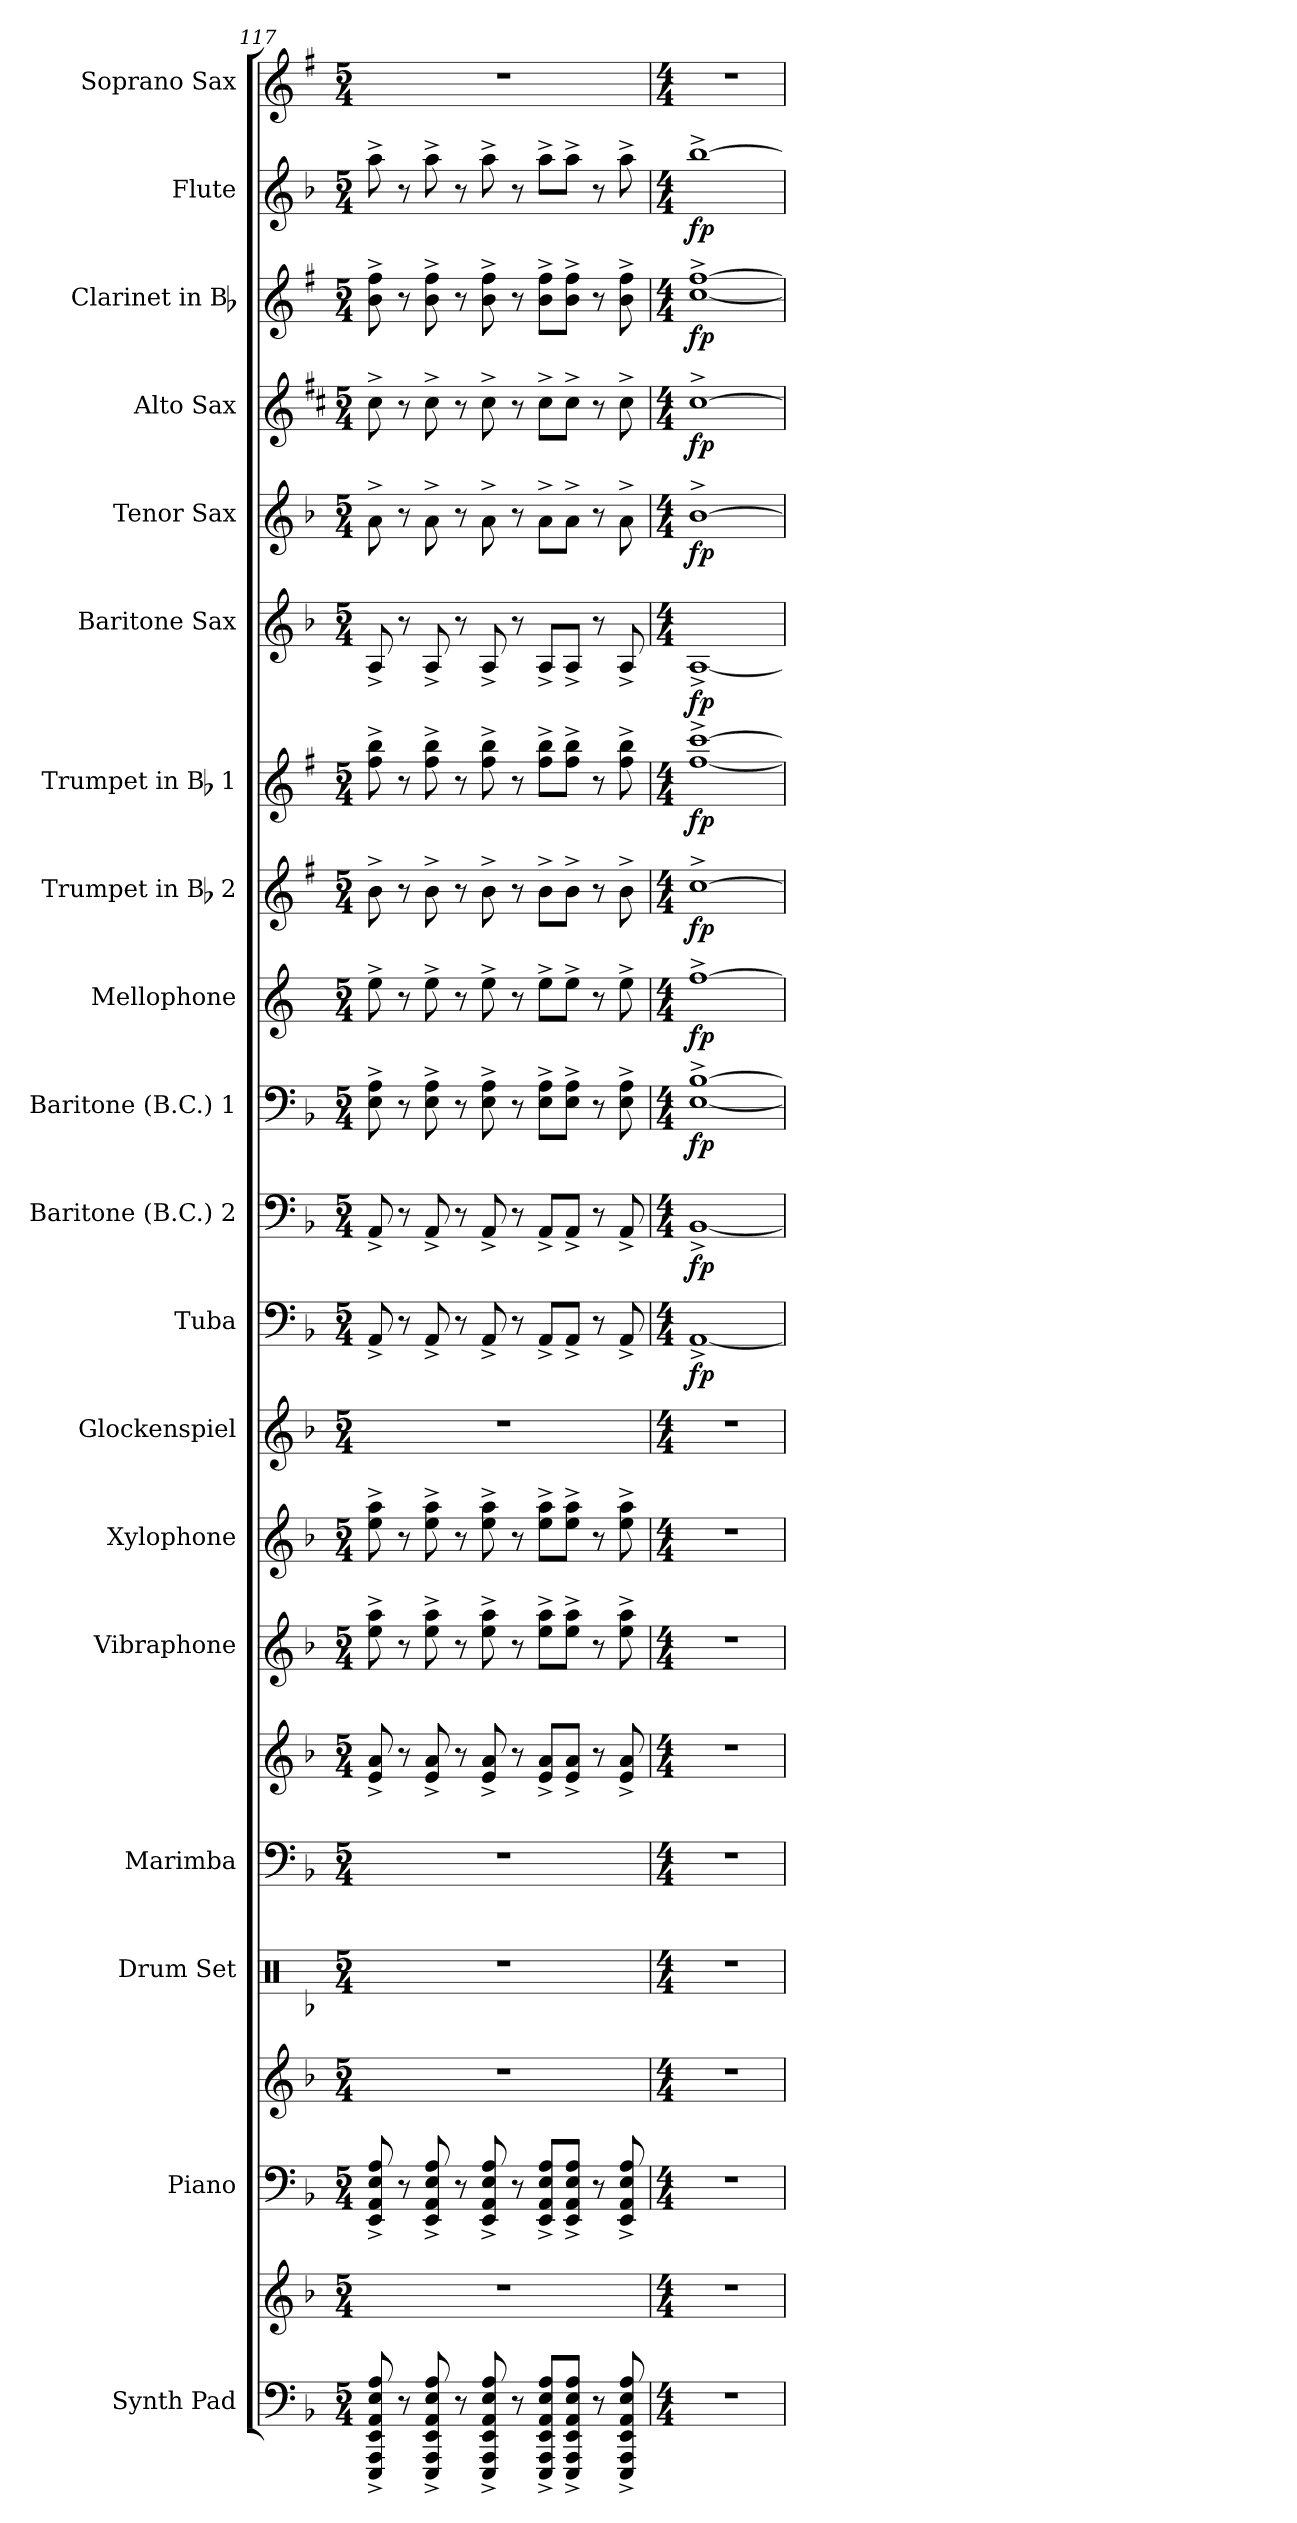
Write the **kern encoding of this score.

**kern	**kern	**kern	**kern	**kern	**kern	**kern	**kern	**kern	**kern	**kern	**dynam	**kern	**dynam	**kern	**dynam	**kern	**dynam	**kern	**dynam	**kern	**dynam	**kern	**dynam	**kern	**dynam	**kern	**dynam	**kern	**dynam	**kern	**dynam	**kern
*part19	*part19	*part18	*part18	*part17	*part16	*part16	*part15	*part14	*part13	*part12	*part12	*part11	*part11	*part10	*part10	*part9	*part9	*part8	*part8	*part7	*part7	*part6	*part6	*part5	*part5	*part4	*part4	*part3	*part3	*part2	*part2	*part1
*staff22	*staff21	*staff20	*staff19	*staff18	*staff17	*staff16	*staff15	*staff14	*staff13	*staff12	*staff12	*staff11	*staff11	*staff10	*staff10	*staff9	*staff9	*staff8	*staff8	*staff7	*staff7	*staff6	*staff6	*staff5	*staff5	*staff4	*staff4	*staff3	*staff3	*staff2	*staff2	*staff1
*I"Synth Pad	*	*I"Piano	*	*I"Drum Set	*I"Marimba	*	*I"Vibraphone	*I"Xylophone	*I"Glockenspiel	*I"Tuba	*	*I"Baritone (B.C.) 2	*	*I"Baritone (B.C.) 1	*	*I"Mellophone	*	*I"Trumpet in Bb 2	*	*I"Trumpet in Bb 1	*	*I"Baritone Sax	*	*I"Tenor Sax	*	*I"Alto Sax	*	*I"Clarinet in Bb	*	*I"Flute	*	*I"Soprano Sax
*I'Pad	*	*I'Pno.	*	*I'D. S.	*I'Mrb.	*	*I'Vib.	*I'Xyl.	*I'Glk.	*I'Tuba	*	*I'Bar. 2	*	*I'Bar. 1	*	*I'Mello.	*	*	*	*	*	*I'B. Sx.	*	*I'T. Sx.	*	*I'A. Sx.	*	*	*	*I'Fl.	*	*I'S. Sx.
*clefF4	*clefG2	*clefF4	*clefG2	*clefX	*clefF4	*clefG2	*clefG2	*clefG2	*clefG2	*clefF4	*	*clefF4	*	*clefF4	*	*clefG2	*	*clefG2	*	*clefG2	*	*clefG2	*	*clefG2	*	*clefG2	*	*clefG2	*	*clefG2	*	*clefG2
*	*	*	*	*	*	*	*	*ITrd-7c-12	*ITrd-14c-24	*	*	*	*	*	*	*ITrd4c7	*	*ITrd1c2	*	*ITrd1c2	*	*ITrd12c21	*	*ITrd8c14	*	*ITrd5c9	*	*ITrd1c2	*	*	*	*ITrd1c2
*k[b-]	*k[b-]	*k[b-]	*k[b-]	*k[b-]	*k[b-]	*k[b-]	*k[b-]	*k[b-]	*k[b-]	*k[b-]	*	*k[b-]	*	*k[b-]	*	*k[b-]	*	*k[b-]	*	*k[b-]	*	*k[b-]	*	*k[b-]	*	*k[b-]	*	*k[b-]	*	*k[b-]	*	*k[b-]
*F:	*F:	*F:	*F:	*F:	*F:	*F:	*F:	*F:	*F:	*F:	*	*F:	*	*F:	*	*F:	*	*F:	*	*F:	*	*F:	*	*F:	*	*F:	*	*F:	*	*F:	*	*F:
*M5/4	*M5/4	*M5/4	*M5/4	*M5/4	*M5/4	*M5/4	*M5/4	*M5/4	*M5/4	*M5/4	*	*M5/4	*	*M5/4	*	*M5/4	*	*M5/4	*	*M5/4	*	*M5/4	*	*M5/4	*	*M5/4	*	*M5/4	*	*M5/4	*	*M5/4
=117	=117	=117	=117	=117	=117	=117	=117	=117	=117	=117	=117	=117	=117	=117	=117	=117	=117	=117	=117	=117	=117	=117	=117	=117	=117	=117	=117	=117	=117	=117	=117	=117
8EEE/^ 8AAA/^ 8EE/^ 8AA/^ 8E/^ 8A/^	4%5r	8EE/^ 8AA/^ 8E/^ 8A/^	4%5r	4%5r	4%5r	8e/^ 8a/^	8ee\^ 8aa\^	8eee\^ 8aaa\^	4%5r	8AA^/	.	8AA^/	.	8E\^ 8A\^	.	8a^\	.	8a^\	.	8ee\^ 8aa\^	.	8AA^/	.	8A^\	.	8e^\	.	8a\^ 8ee\^	.	8aa^\	.	4%5r
8r	.	8r	.	.	.	8r	8r	8r	.	8r	.	8r	.	8r	.	8r	.	8r	.	8r	.	8r	.	8r	.	8r	.	8r	.	8r	.	.
8EEE/^ 8AAA/^ 8EE/^ 8AA/^ 8E/^ 8A/^	.	8EE/^ 8AA/^ 8E/^ 8A/^	.	.	.	8e/^ 8a/^	8ee\^ 8aa\^	8eee\^ 8aaa\^	.	8AA^/	.	8AA^/	.	8E\^ 8A\^	.	8a^\	.	8a^\	.	8ee\^ 8aa\^	.	8AA^/	.	8A^\	.	8e^\	.	8a\^ 8ee\^	.	8aa^\	.	.
8r	.	8r	.	.	.	8r	8r	8r	.	8r	.	8r	.	8r	.	8r	.	8r	.	8r	.	8r	.	8r	.	8r	.	8r	.	8r	.	.
8EEE/^ 8AAA/^ 8EE/^ 8AA/^ 8E/^ 8A/^	.	8EE/^ 8AA/^ 8E/^ 8A/^	.	.	.	8e/^ 8a/^	8ee\^ 8aa\^	8eee\^ 8aaa\^	.	8AA^/	.	8AA^/	.	8E\^ 8A\^	.	8a^\	.	8a^\	.	8ee\^ 8aa\^	.	8AA^/	.	8A^\	.	8e^\	.	8a\^ 8ee\^	.	8aa^\	.	.
8r	.	8r	.	.	.	8r	8r	8r	.	8r	.	8r	.	8r	.	8r	.	8r	.	8r	.	8r	.	8r	.	8r	.	8r	.	8r	.	.
8EEE/^ 8AAA/^ 8EE/^ 8AA/^ 8E/^ 8A/^L	.	8EE/^ 8AA/^ 8E/^ 8A/^L	.	.	.	8e/^ 8a/^L	8ee\^ 8aa\^L	8eee\^ 8aaa\^L	.	8AA^/L	.	8AA^/L	.	8E\^ 8A\^L	.	8a^\L	.	8a^\L	.	8ee\^ 8aa\^L	.	8AA^/L	.	8A^\L	.	8e^\L	.	8a\^ 8ee\^L	.	8aa^\L	.	.
8EEE/^ 8AAA/^ 8EE/^ 8AA/^ 8E/^ 8A/^J	.	8EE/^ 8AA/^ 8E/^ 8A/^J	.	.	.	8e/^ 8a/^J	8ee\^ 8aa\^J	8eee\^ 8aaa\^J	.	8AA^/J	.	8AA^/J	.	8E\^ 8A\^J	.	8a^\J	.	8a^\J	.	8ee\^ 8aa\^J	.	8AA^/J	.	8A^\J	.	8e^\J	.	8a\^ 8ee\^J	.	8aa^\J	.	.
8r	.	8r	.	.	.	8r	8r	8r	.	8r	.	8r	.	8r	.	8r	.	8r	.	8r	.	8r	.	8r	.	8r	.	8r	.	8r	.	.
8EEE/^ 8AAA/^ 8EE/^ 8AA/^ 8E/^ 8A/^	.	8EE/^ 8AA/^ 8E/^ 8A/^	.	.	.	8e/^ 8a/^	8ee\^ 8aa\^	8eee\^ 8aaa\^	.	8AA^/	.	8AA^/	.	8E\^ 8A\^	.	8a^\	.	8a^\	.	8ee\^ 8aa\^	.	8AA^/	.	8A^\	.	8e^\	.	8a\^ 8ee\^	.	8aa^\	.	.
=118	=118	=118	=118	=118	=118	=118	=118	=118	=118	=118	=118	=118	=118	=118	=118	=118	=118	=118	=118	=118	=118	=118	=118	=118	=118	=118	=118	=118	=118	=118	=118	=118
*M4/4	*M4/4	*M4/4	*M4/4	*M4/4	*M4/4	*M4/4	*M4/4	*M4/4	*M4/4	*M4/4	*	*M4/4	*	*M4/4	*	*M4/4	*	*M4/4	*	*M4/4	*	*M4/4	*	*M4/4	*	*M4/4	*	*M4/4	*	*M4/4	*	*M4/4
!	!	!	!	!	!	!	!	!	!	!	!LO:DY:b	!	!LO:DY:b	!	!LO:DY:b	!	!LO:DY:b	!	!LO:DY:b	!	!LO:DY:b	!	!LO:DY:b	!	!LO:DY:b	!	!LO:DY:b	!	!LO:DY:b	!	!LO:DY:b	!
1r	1r	1r	1r	1r	1r	1r	1r	1r	1r	[1AA^	fp	[1BB-^	fp	[1E^ [1B-^	fp	[1b-^	fp	[1b-^	fp	[1ee^ [1bb-^	fp	[1AA^	fp	[1B-^	fp	[1e^	fp	[1b-^ [1ee^	fp	[1bb-^	fp	1r
=	=	=	=	=	=	=	=	=	=	=	=	=	=	=	=	=	=	=	=	=	=	=	=	=	=	=	=	=	=	=	=	=
*-	*-	*-	*-	*-	*-	*-	*-	*-	*-	*-	*-	*-	*-	*-	*-	*-	*-	*-	*-	*-	*-	*-	*-	*-	*-	*-	*-	*-	*-	*-	*-	*-
